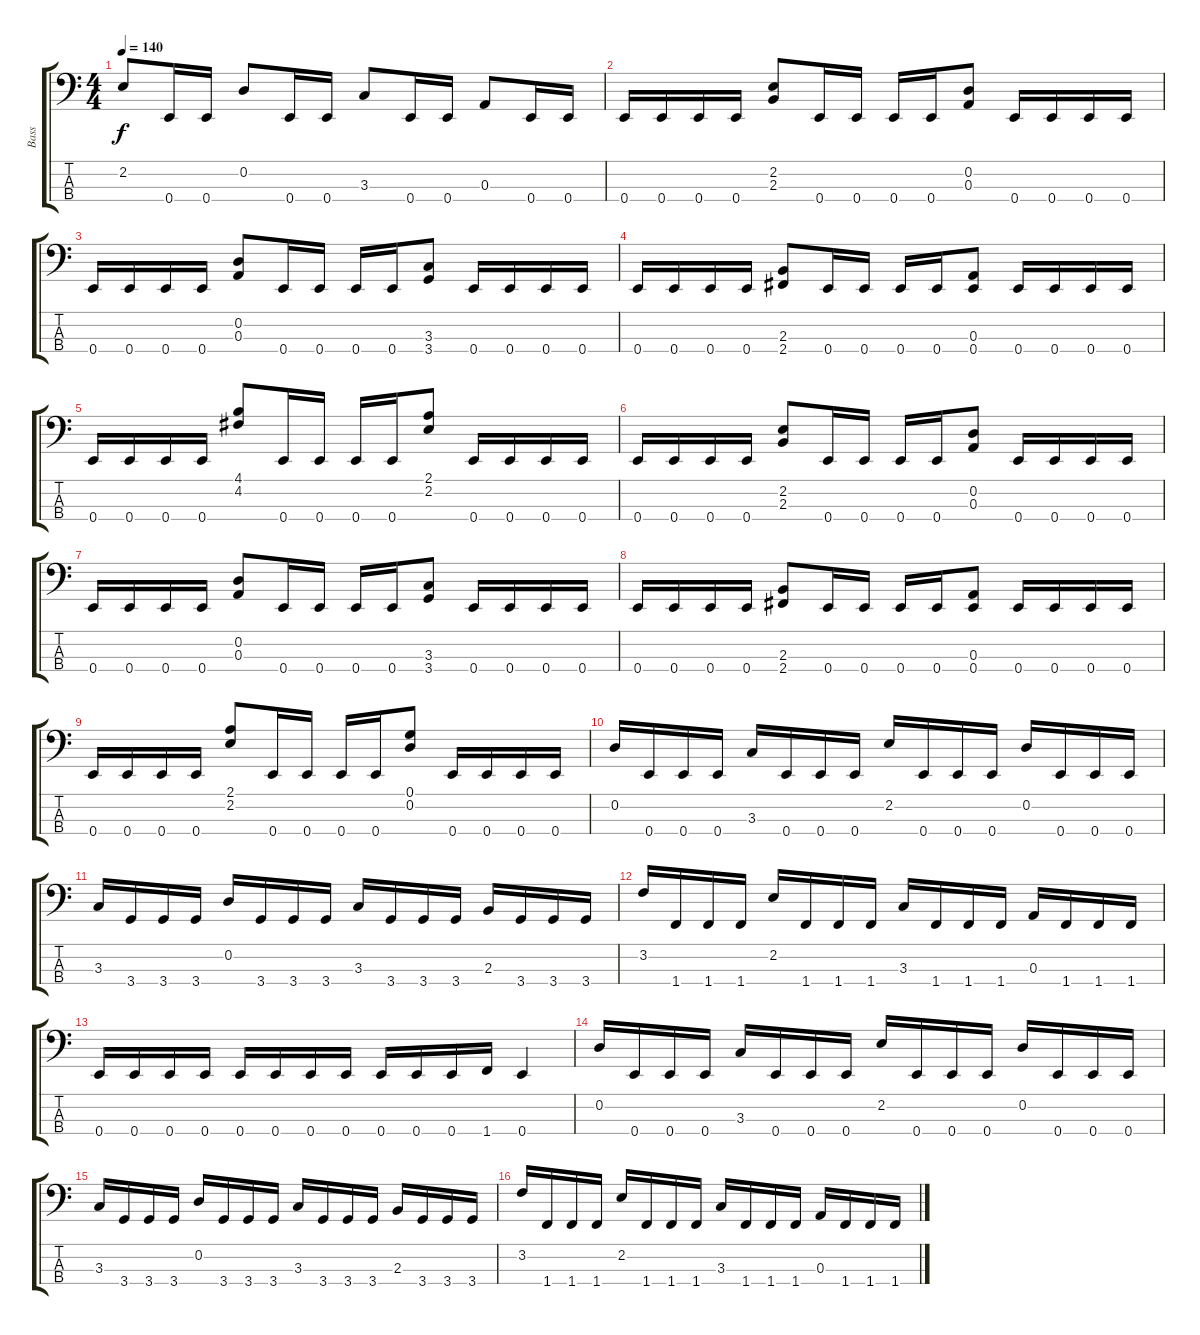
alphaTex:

\track ("Bass" "Bass") {instrument electricbasspick}
\staff {score tabs}
\tuning (G2 D2 A1 E1) {hide}
\ts (4 4)
\tempo 140
\clef f4
\ks c
2.2.8{dy f} 0.4.16 0.4.16 0.2.8 0.4.16 0.4.16 3.3.8 0.4.16 0.4.16 0.3.8 0.4.16 0.4.16 |
0.4.16 0.4.16 0.4.16 0.4.16 (2.2 2.3).8 0.4.16 0.4.16 0.4.16 0.4.16 (0.2 0.3).8 0.4.16 0.4.16 0.4.16 0.4.16 |
0.4.16 0.4.16 0.4.16 0.4.16 (0.2 0.3).8 0.4.16 0.4.16 0.4.16 0.4.16 (3.3 3.4).8 0.4.16 0.4.16 0.4.16 0.4.16 |
0.4.16 0.4.16 0.4.16 0.4.16 (2.3 2.4).8 0.4.16 0.4.16 0.4.16 0.4.16 (0.3 0.4).8 0.4.16 0.4.16 0.4.16 0.4.16 |
0.4.16 0.4.16 0.4.16 0.4.16 (4.1 4.2).8 0.4.16 0.4.16 0.4.16 0.4.16 (2.1 2.2).8 0.4.16 0.4.16 0.4.16 0.4.16 |
0.4.16 0.4.16 0.4.16 0.4.16 (2.2 2.3).8 0.4.16 0.4.16 0.4.16 0.4.16 (0.2 0.3).8 0.4.16 0.4.16 0.4.16 0.4.16 |
0.4.16 0.4.16 0.4.16 0.4.16 (0.2 0.3).8 0.4.16 0.4.16 0.4.16 0.4.16 (3.3 3.4).8 0.4.16 0.4.16 0.4.16 0.4.16 |
0.4.16 0.4.16 0.4.16 0.4.16 (2.3 2.4).8 0.4.16 0.4.16 0.4.16 0.4.16 (0.3 0.4).8 0.4.16 0.4.16 0.4.16 0.4.16 |
0.4.16 0.4.16 0.4.16 0.4.16 (2.1 2.2).8 0.4.16 0.4.16 0.4.16 0.4.16 (0.1 0.2).8 0.4.16 0.4.16 0.4.16 0.4.16 |
0.2.16 0.4.16 0.4.16 0.4.16 3.3.16 0.4.16 0.4.16 0.4.16 2.2.16 0.4.16 0.4.16 0.4.16 0.2.16 0.4.16 0.4.16 0.4.16 |
3.3.16 3.4.16 3.4.16 3.4.16 0.2.16 3.4.16 3.4.16 3.4.16 3.3.16 3.4.16 3.4.16 3.4.16 2.3.16 3.4.16 3.4.16 3.4.16 |
3.2.16 1.4.16 1.4.16 1.4.16 2.2.16 1.4.16 1.4.16 1.4.16 3.3.16 1.4.16 1.4.16 1.4.16 0.3.16 1.4.16 1.4.16 1.4.16 |
0.4.16 0.4.16 0.4.16 0.4.16 0.4.16 0.4.16 0.4.16 0.4.16 0.4.16 0.4.16 0.4.16 1.4.16 0.4.4 |
0.2.16 0.4.16 0.4.16 0.4.16 3.3.16 0.4.16 0.4.16 0.4.16 2.2.16 0.4.16 0.4.16 0.4.16 0.2.16 0.4.16 0.4.16 0.4.16 |
3.3.16 3.4.16 3.4.16 3.4.16 0.2.16 3.4.16 3.4.16 3.4.16 3.3.16 3.4.16 3.4.16 3.4.16 2.3.16 3.4.16 3.4.16 3.4.16 |
3.2.16 1.4.16 1.4.16 1.4.16 2.2.16 1.4.16 1.4.16 1.4.16 3.3.16 1.4.16 1.4.16 1.4.16 0.3.16 1.4.16 1.4.16 1.4.16
